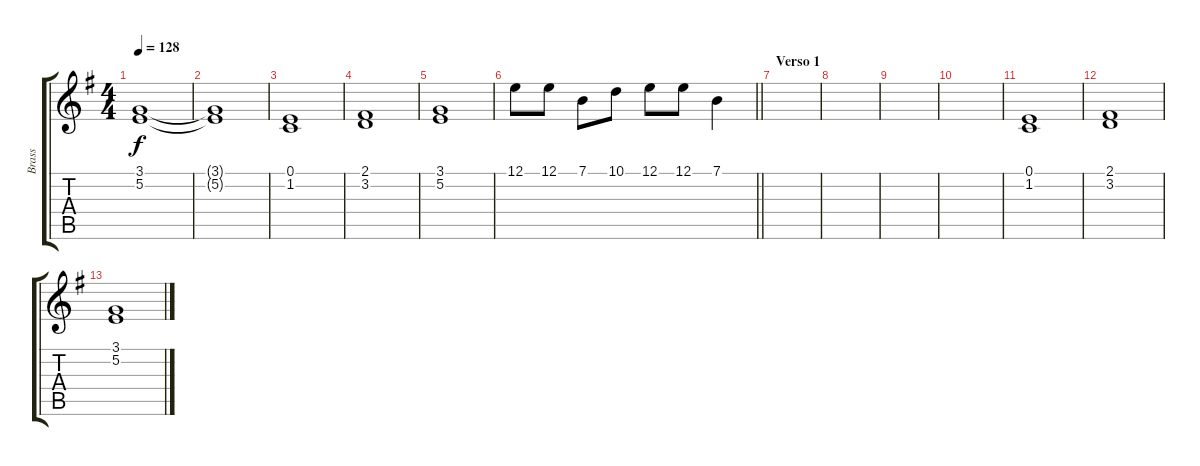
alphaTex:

\track ("Brass" "Brass") {instrument synthbrass1}
\staff {score tabs}
\tuning (E4 B3 G3 D3 A2 E2) {hide}
\ts (4 4)
\tempo 128
\clef g2
\ks g
(3.1 5.2).1{dy f} |
(3.1{t} 5.2{t}).1 |
(0.1 1.2).1 |
(2.1 3.2).1 |
(3.1 5.2).1 |
\barLineRight lightlight
12.1.8 12.1.8 7.1.8 10.1.8 12.1.8 12.1.8 7.1.4 |
\section ("" "Verso 1")
|
|
|
|
(0.1 1.2).1 |
(2.1 3.2).1 |
(3.1 5.2).1
